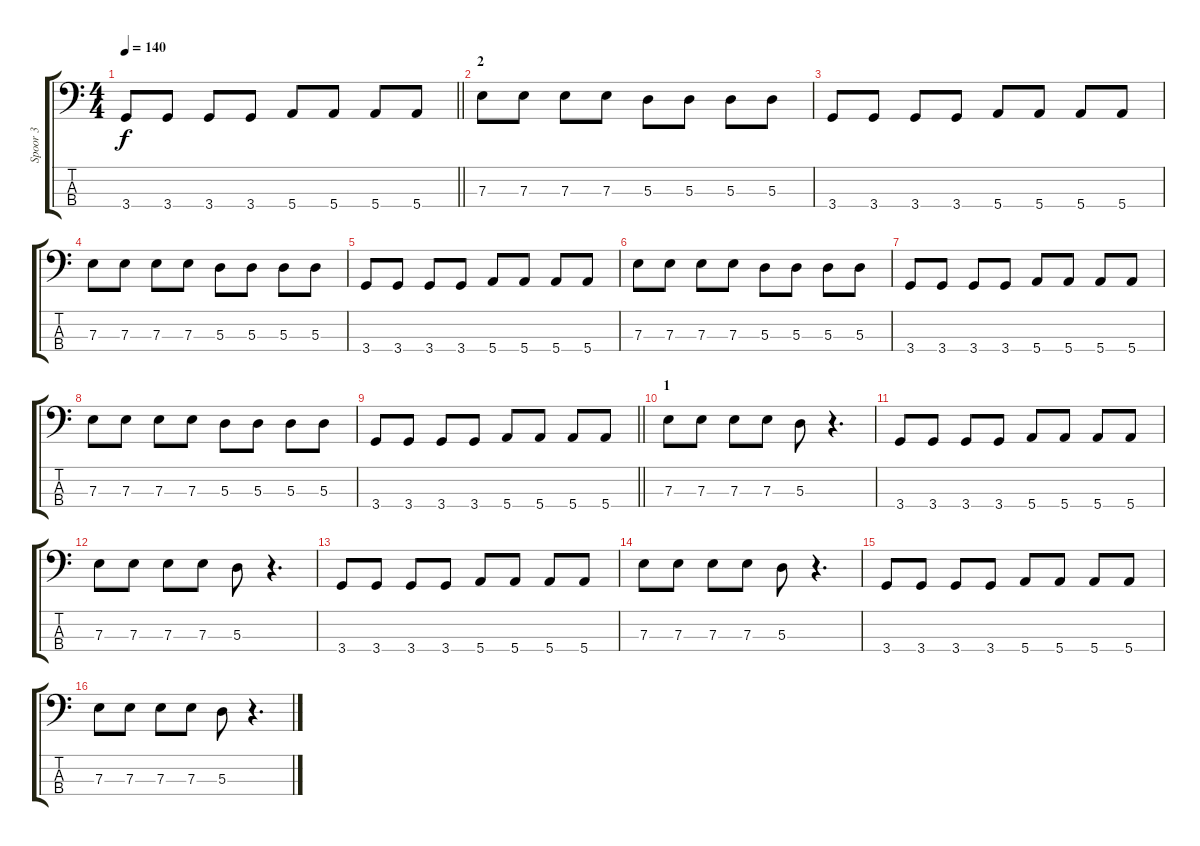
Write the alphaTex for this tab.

\track ("Spoor 3" "Spoor 3") {instrument electricbassfinger}
\staff {score tabs}
\tuning (G2 D2 A1 E1) {hide}
\ts (4 4)
\tempo 140
\clef f4
\barLineRight lightlight
\ks c
3.4.8{dy f} 3.4.8 3.4.8 3.4.8 5.4.8 5.4.8 5.4.8 5.4.8 |
\section ("" "2")
7.3.8 7.3.8 7.3.8 7.3.8 5.3.8 5.3.8 5.3.8 5.3.8 |
3.4.8 3.4.8 3.4.8 3.4.8 5.4.8 5.4.8 5.4.8 5.4.8 |
7.3.8 7.3.8 7.3.8 7.3.8 5.3.8 5.3.8 5.3.8 5.3.8 |
3.4.8 3.4.8 3.4.8 3.4.8 5.4.8 5.4.8 5.4.8 5.4.8 |
7.3.8 7.3.8 7.3.8 7.3.8 5.3.8 5.3.8 5.3.8 5.3.8 |
3.4.8 3.4.8 3.4.8 3.4.8 5.4.8 5.4.8 5.4.8 5.4.8 |
7.3.8 7.3.8 7.3.8 7.3.8 5.3.8 5.3.8 5.3.8 5.3.8 |
\barLineRight lightlight
3.4.8 3.4.8 3.4.8 3.4.8 5.4.8 5.4.8 5.4.8 5.4.8 |
\section ("" "1")
7.3.8 7.3.8 7.3.8 7.3.8 5.3.8 r.4{d} |
3.4.8 3.4.8 3.4.8 3.4.8 5.4.8 5.4.8 5.4.8 5.4.8 |
7.3.8 7.3.8 7.3.8 7.3.8 5.3.8 r.4{d} |
3.4.8 3.4.8 3.4.8 3.4.8 5.4.8 5.4.8 5.4.8 5.4.8 |
7.3.8 7.3.8 7.3.8 7.3.8 5.3.8 r.4{d} |
3.4.8 3.4.8 3.4.8 3.4.8 5.4.8 5.4.8 5.4.8 5.4.8 |
7.3.8 7.3.8 7.3.8 7.3.8 5.3.8 r.4{d}
